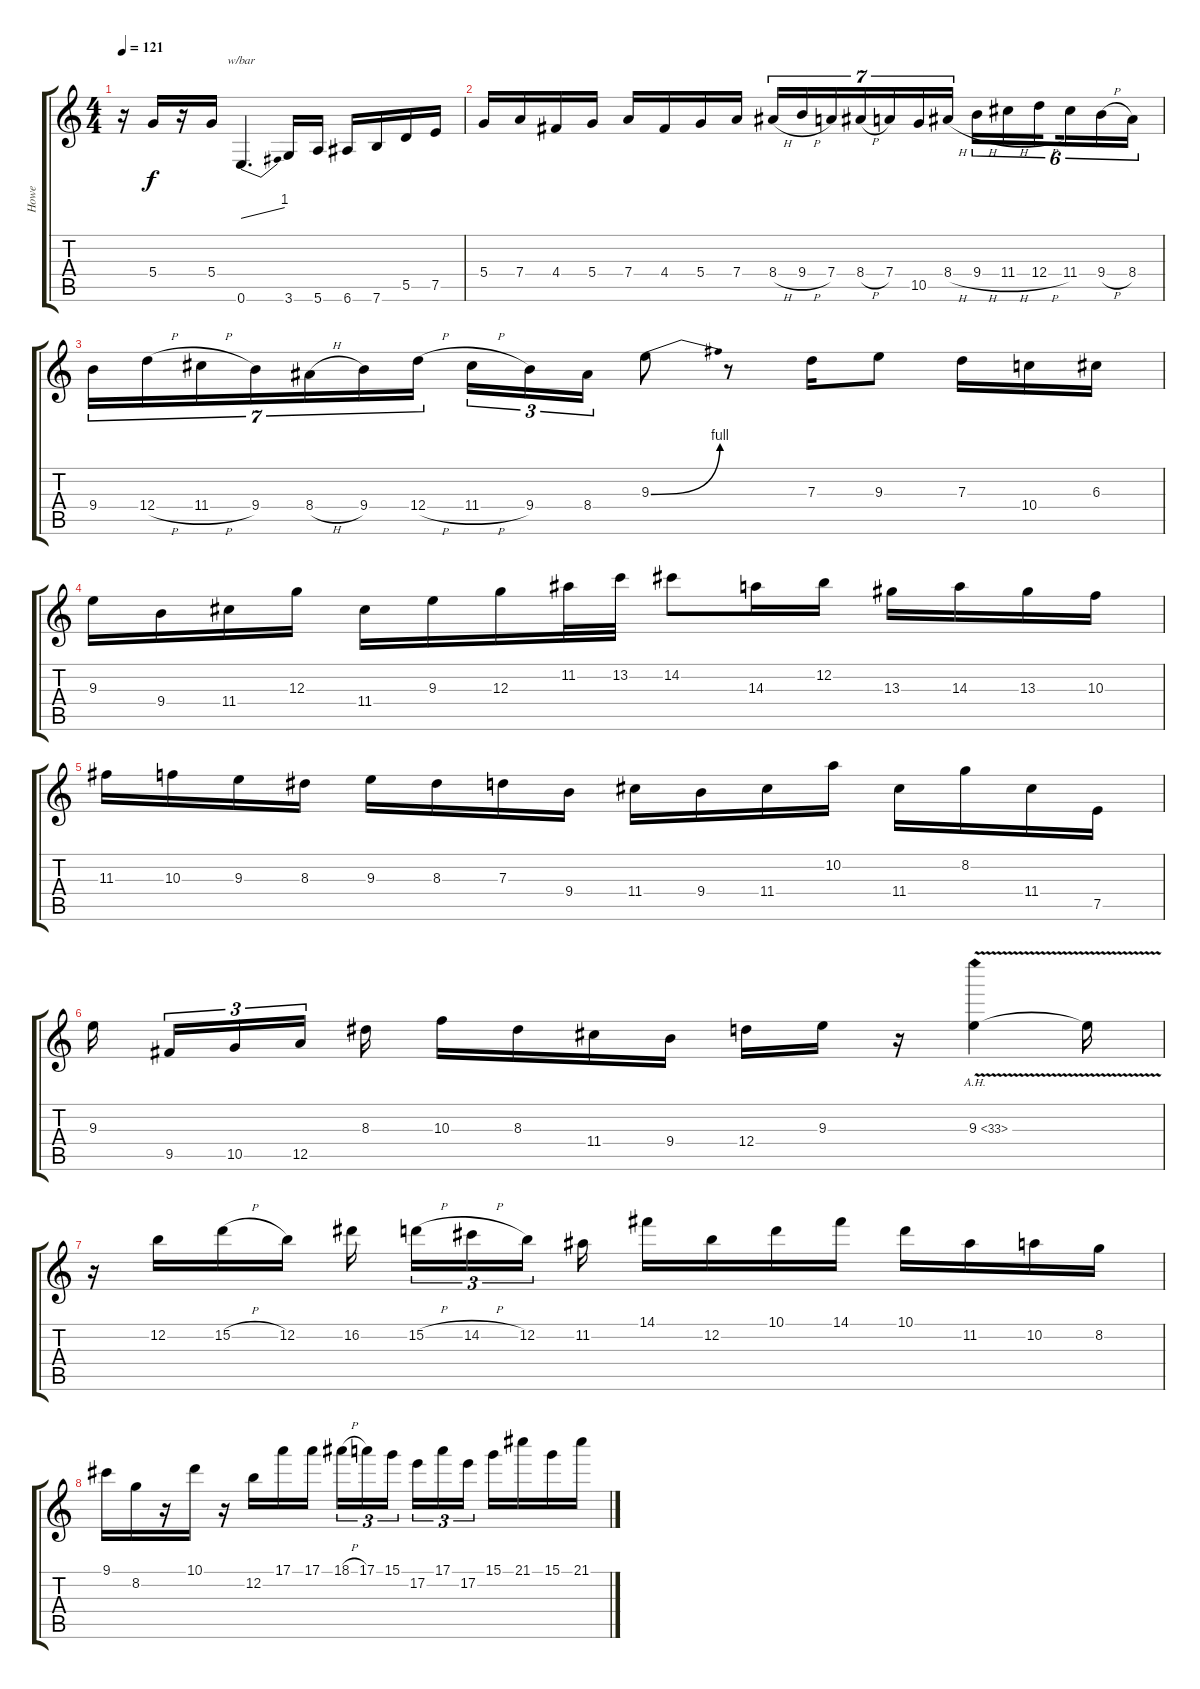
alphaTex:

\track ("Howe" "Howe") {instrument distortionguitar}
\staff {score tabs}
\tuning (E4 B3 G3 D3 A2 E2) {hide}
\ts (4 4)
\tempo 121
\clef g2
\ks c
r.16{dy f} 5.4.16 r.16 5.4.16 0.6.4{d tbe (dive default 0 0 60 4)} 3.6.16 5.6.16 6.6.16 7.6.16 5.5.16 7.5.16 |
5.4.16 7.4.16 4.4.16 5.4.16 7.4.16 4.4.16 5.4.16 7.4.16 8.4{h}.16{tu (7 4)} 9.4{h}.16{tu (7 4)} 7.4.16{tu (7 4)} 8.4{h}.16{tu (7 4)} 7.4.16{tu (7 4)} 10.5.16{tu (7 4)} 8.4{h}.16{tu (7 4)} 9.4{h}.16{tu (6 4)} 11.4{h}.16{tu (6 4)} 12.4{h}.16{tu (6 4) beam splitsecondary} 11.4.16{tu (6 4)} 9.4{h}.16{tu (6 4)} 8.4.16{tu (6 4)} |
9.4.16{tu (7 4)} 12.4{h}.16{tu (7 4)} 11.4{h}.16{tu (7 4)} 9.4.16{tu (7 4)} 8.4{h}.16{tu (7 4)} 9.4.16{tu (7 4)} 12.4{h}.16{tu (7 4)} 11.4{h}.16{tu (3 2)} 9.4.16{tu (3 2)} 8.4.16{tu (3 2)} 9.3{be (bend 0 0 60 4)}.8 r.8 7.3.16 9.3.8 7.3.16 10.4.16 6.3.16 |
9.3.16 9.4.16 11.4.16 12.3.16 11.4.16 9.3.16 12.3.16 11.2.32 13.2.32 14.2.8 14.3.16 12.2.16 13.3.16 14.3.16 13.3.16 10.3.16 |
11.3.16 10.3.16 9.3.16 8.3.16 9.3.16 8.3.16 7.3.16 9.4.16 11.4.16 9.4.16 11.4.16 10.2.16 11.4.16 8.2.16 11.4.16 7.5.16 |
9.3.16{beam splitsecondary} 9.5.16{tu (3 2)} 10.5.16{tu (3 2)} 12.5.16{tu (3 2) beam splitsecondary} 8.3.16 10.3.16 8.3.16 11.4.16 9.4.16 12.4.16 9.3.16 r.16 9.3{ah 24 v}.4 9.3{t}.16 |
r.16 12.2.16 15.2{h}.16 12.2.16 16.2.16{beam splitsecondary} 15.2{h}.16{tu (3 2)} 14.2{h}.16{tu (3 2)} 12.2.16{tu (3 2) beam splitsecondary} 11.2.16 14.1.16 12.2.16 10.1.16 14.1.16 10.1.16 11.2.16 10.2.16 8.2.16 |
9.1.16 8.2.16 r.16 10.1.16 r.16 12.2.16 17.1.16 17.1.16 18.1{h}.16{tu (3 2)} 17.1.16{tu (3 2)} 15.1.16{tu (3 2) beam splitsecondary} 17.2.16{tu (3 2)} 17.1.16{tu (3 2)} 17.2.16{tu (3 2)} 15.1.16 21.1.16 15.1.16 21.1.16
